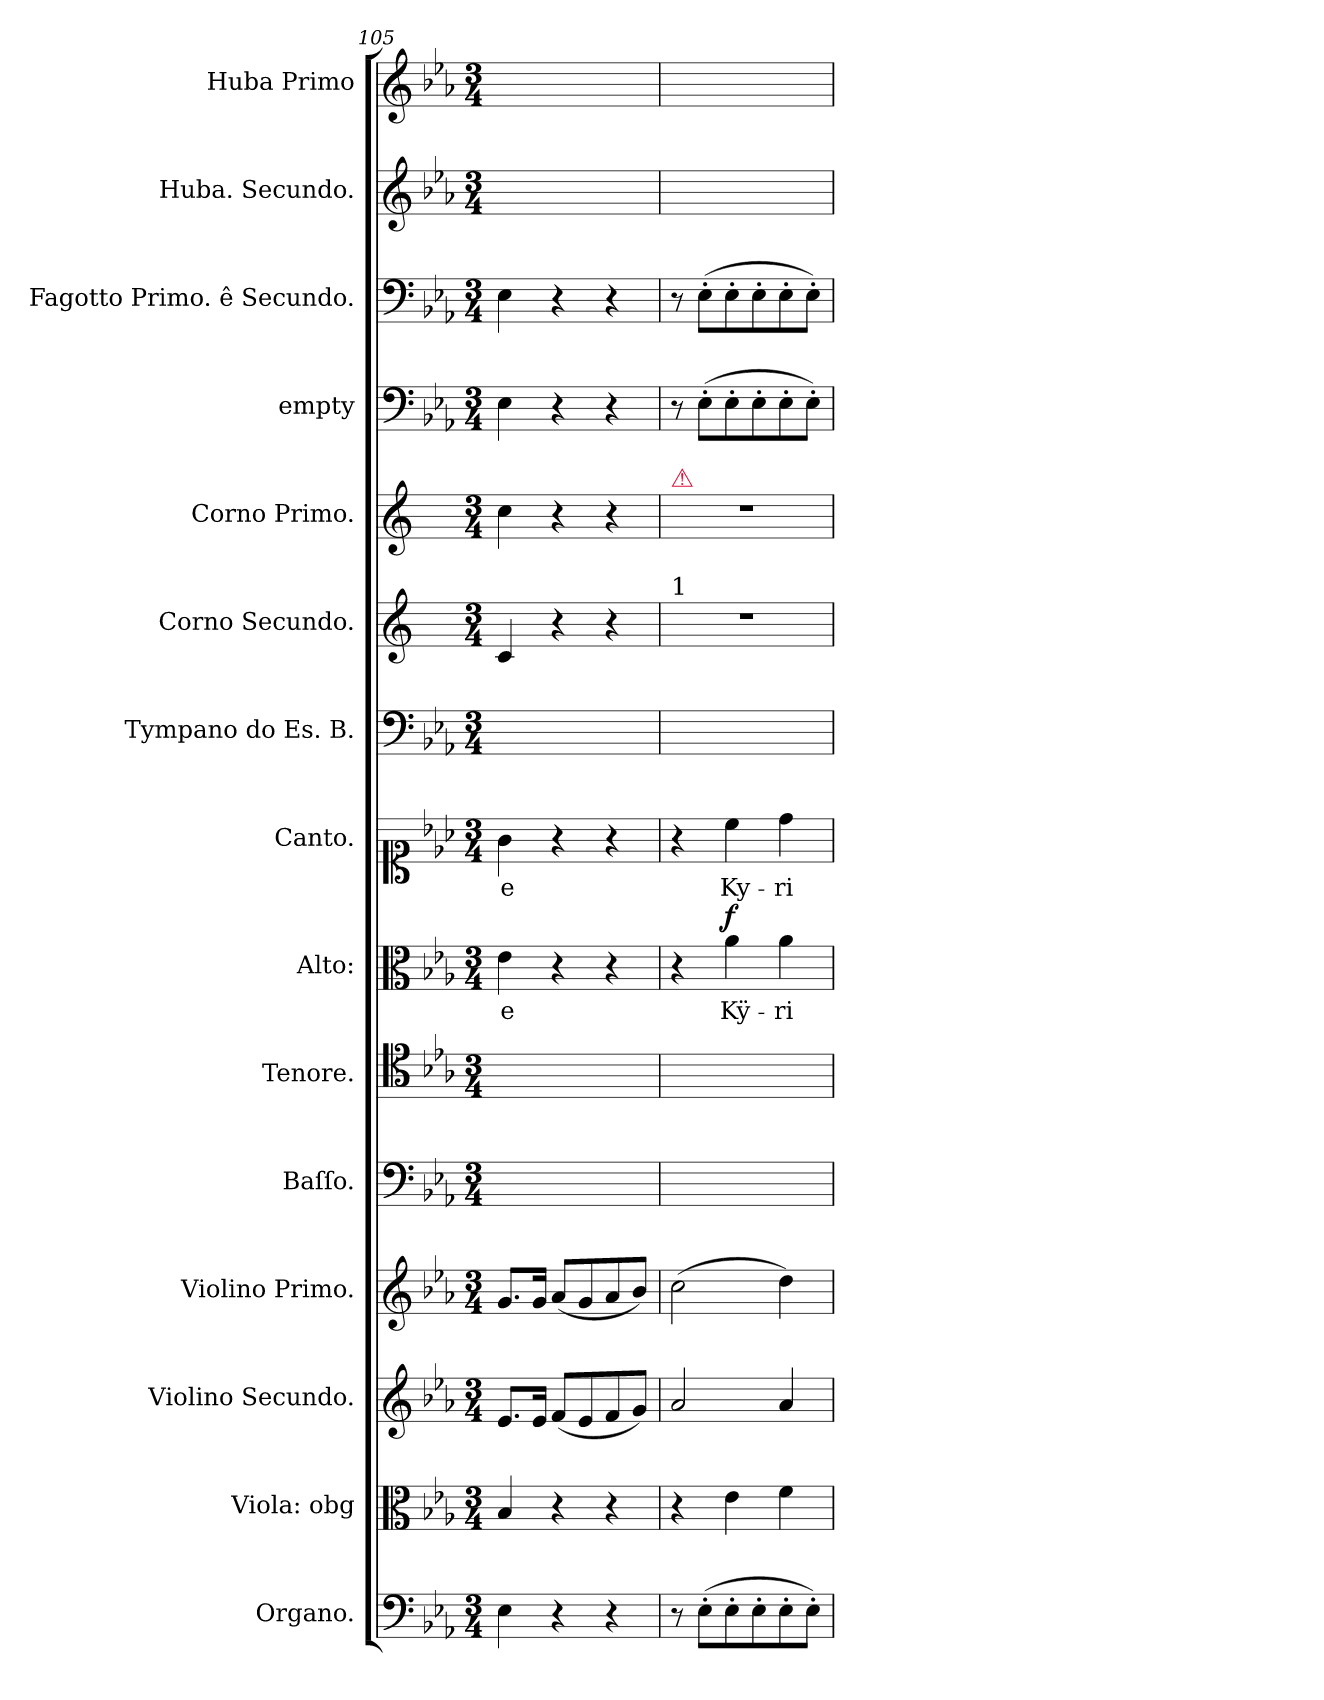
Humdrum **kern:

**kern	**kern	**kern	**kern	**kern	**kern	**kern	**text	**dynam	**kern	**text	**kern	**kern	**kern	**kern	**kern	**kern	**kern
*part15	*part14	*part13	*part12	*part11	*part10	*part9	*part9	*part9	*part8	*part8	*part7	*part6	*part5	*part4	*part3	*part2	*part1
*staff15	*staff14	*staff13	*staff12	*staff11	*staff10	*staff9	*staff9	*staff9	*staff8	*staff8	*staff7	*staff6	*staff5	*staff4	*staff3	*staff2	*staff1
*I"Organo.	*I"Viola: obg	*I"Violino Secundo.	*I"Violino Primo.	*I"Baſſo.	*I"Tenore.	*I"Alto:	*	*	*I"Canto.	*	*I"Tympano do Es. B.	*I"Corno Secundo.	*I"Corno Primo.	*I"empty	*I"Fagotto Primo. ê Secundo.	*I"Huba. Secundo.	*I"Huba Primo
*I'org	*I'vla	*	*I'vl I	*I'B	*I'T	*I'A	*	*	*I'C	*	*	*	*I'cor I	*	*	*	*
*clefF4	*clefC3	*clefG2	*clefG2	*clefF4	*clefC4	*clefC3	*	*	*clefC1	*	*clefF4	*clefG2	*clefG2	*clefF4	*clefF4	*clefG2	*clefG2
*	*	*	*	*	*	*	*	*	*	*	*	*ITrd5c9	*ITrd5c9	*	*	*	*
*k[b-e-a-]	*k[b-e-a-]	*k[b-e-a-]	*k[b-e-a-]	*k[b-e-a-]	*k[b-e-a-]	*k[b-e-a-]	*	*	*k[b-e-a-]	*	*k[b-e-a-]	*k[b-e-a-]	*k[b-e-a-]	*k[b-e-a-]	*k[b-e-a-]	*k[b-e-a-]	*k[b-e-a-]
*E-:	*E-:	*E-:	*E-:	*E-:	*E-:	*E-:	*	*	*E-:	*	*E-:	*E-:	*E-:	*	*	*E-:	*E-:
*M3/4	*M3/4	*M3/4	*M3/4	*M3/4	*M3/4	*M3/4	*	*	*M3/4	*	*M3/4	*M3/4	*M3/4	*M3/4	*M3/4	*M3/4	*M3/4
=105	=105	=105	=105	=105	=105	=105	=105	=105	=105	=105	=105	=105	=105	=105	=105	=105	=105
4E-\	4B-/	8.e-/L	8.g/L	2.ryy	2.ryy	4e-\	-e	.	4g\	-e	2.ryy	4E-/	4e-\	4E-\	4E-\	2.ryy	2.ryy
.	.	16e-/Jk	16g/Jk	.	.	.	.	.	.	.	.	.	.	.	.	.	.
4r	4r	(<8f/L	(<8a-/L	.	.	4r	.	.	4r	.	.	4r	4r	4r	4r	.	.
.	.	8e-/	8g/	.	.	.	.	.	.	.	.	.	.	.	.	.	.
4r	4r	8f/	8a-/	.	.	4r	.	.	4r	.	.	4r	4r	4r	4r	.	.
.	.	8g/J)	8b-/J)	.	.	.	.	.	.	.	.	.	.	.	.	.	.
=106	=106	=106	=106	=106	=106	=106	=106	=106	=106	=106	=106	=106	=106	=106	=106	=106	=106
!	!	!	!	!	!	!	!	!	!	!	!	!	!LO:TX:a:color=crimson:t=⚠	!	!	!	!
!	!	!	!	!	!	!	!	!	!	!	!	!LO:TX:a:t=1	!	!	!	!	!
8r	4r	2a-/	(>2cc\	2.ryy	2.ryy	4r	.	.	4r	.	2.ryy	2.r	2.r	8r	8r	2.ryy	2.ryy
(>8E-'>\L	.	.	.	.	.	.	.	.	.	.	.	.	.	(>8E-'>\L	(>8E-'>\L	.	.
!	!	!	!	!	!	!	!	!LO:DY:b	!	!	!	!	!	!	!	!	!
8E-'>\	4e-\	.	.	.	.	4a-\	Kÿ-	f	4cc\	Ky-	.	.	.	8E-'>\	8E-'>\	.	.
8E-'>\	.	.	.	.	.	.	.	.	.	.	.	.	.	8E-'>\	8E-'>\	.	.
8E-'>\	4f\	4a-/	4dd\)	.	.	4a-\	-ri-	.	4dd\	-ri	.	.	.	8E-'>\	8E-'>\	.	.
8E-'>\J)	.	.	.	.	.	.	.	.	.	.	.	.	.	8E-'>\J)	8E-'>\J)	.	.
=	=	=	=	=	=	=	=	=	=	=	=	=	=	=	=	=	=
*-	*-	*-	*-	*-	*-	*-	*-	*-	*-	*-	*-	*-	*-	*-	*-	*-	*-
